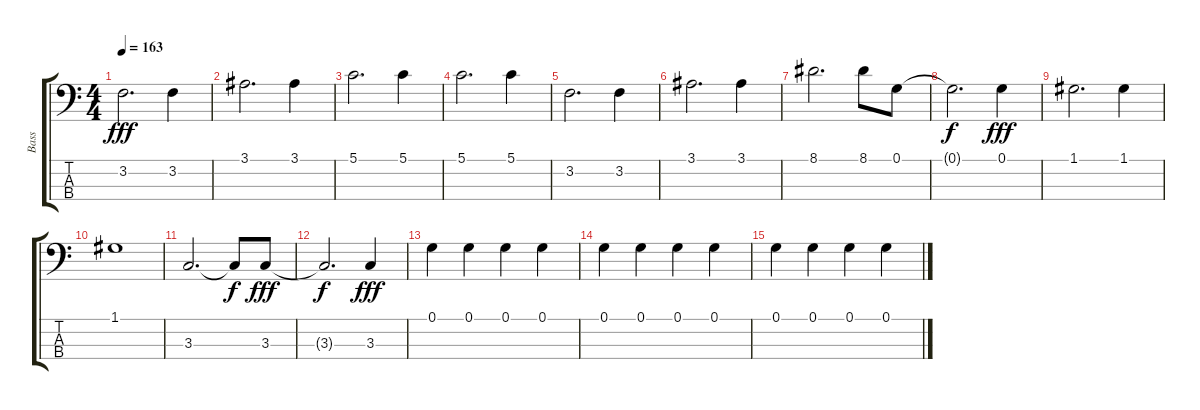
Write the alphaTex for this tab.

\track ("Bass" "Bass") {instrument fretlessbass}
\staff {score tabs}
\tuning (G2 D2 A1 E1) {hide}
\ts (4 4)
\tempo 163
\clef f4
\ks c
3.2.2{d dy fff} 3.2.4 |
3.1.2{d} 3.1.4 |
5.1.2{d} 5.1.4 |
5.1.2{d} 5.1.4 |
3.2.2{d} 3.2.4 |
3.1.2{d} 3.1.4 |
8.1.2{d} 8.1.8 0.1.8 |
0.1{t}.2{d dy f} 0.1.4{dy fff} |
1.1.2{d} 1.1.4 |
1.1.1 |
3.3.2{d} 3.3{t}.8{dy f} 3.3.8{dy fff} |
3.3{t}.2{d dy f} 3.3.4{dy fff} |
0.1.4 0.1.4 0.1.4 0.1.4 |
0.1.4 0.1.4 0.1.4 0.1.4 |
0.1.4 0.1.4 0.1.4 0.1.4
